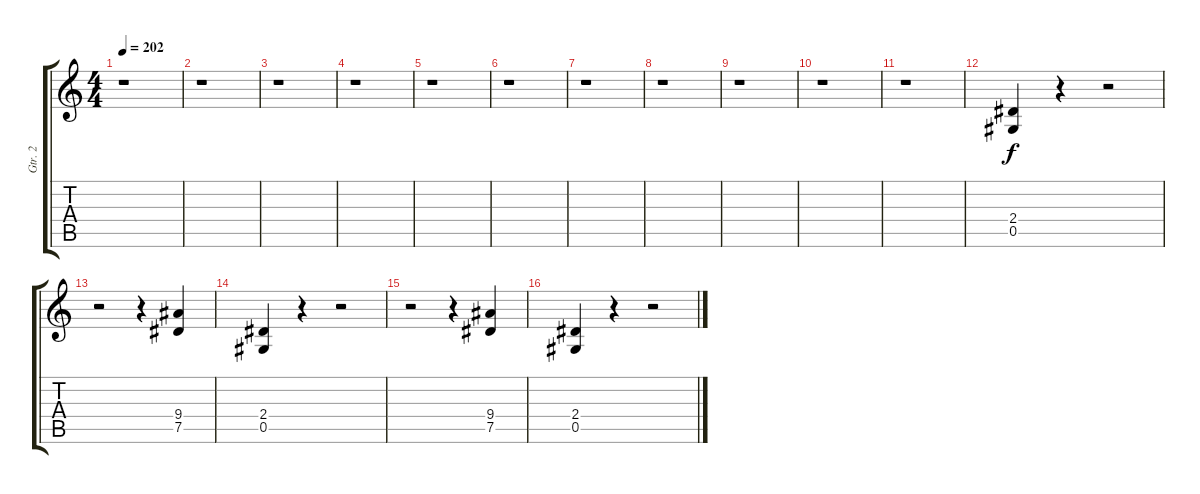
\track ("Gtr. 2" "Gtr. 2") {instrument distortionguitar}
\staff {score tabs}
\tuning (Eb4 Bb3 Gb3 Db3 Ab2 Eb2) {hide}
\ts (4 4)
\tempo 202
\clef g2
\ks c
r.1{dy f} |
r.1 |
r.1 |
r.1 |
r.1 |
r.1 |
r.1 |
r.1 |
r.1 |
r.1 |
r.1 |
(2.4 0.5).4 r.4 r.2 |
r.2 r.4 (9.4 7.5).4 |
(2.4 0.5).4 r.4 r.2 |
r.2 r.4 (9.4 7.5).4 |
(2.4 0.5).4 r.4 r.2
